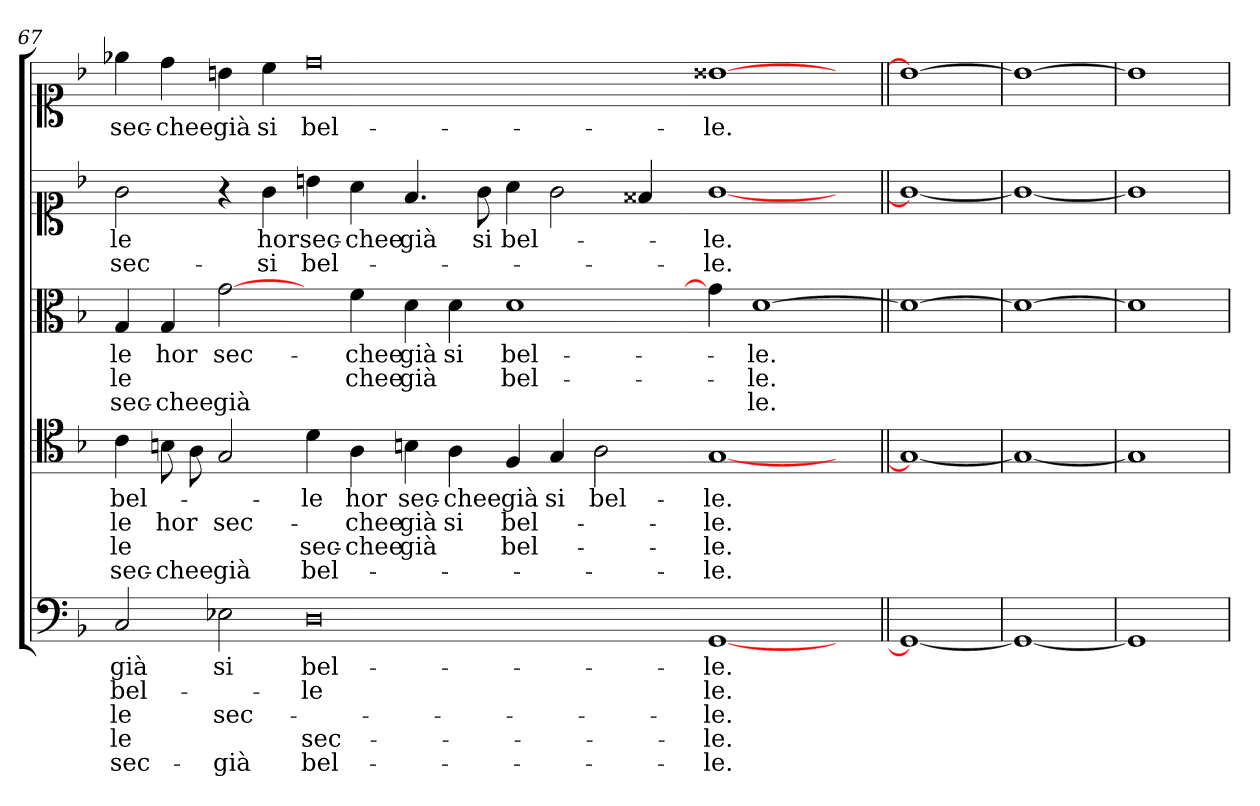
**kern	**text	**text	**text	**text	**text	**kern	**text	**text	**text	**text	**kern	**text	**text	**text	**kern	**text	**text	**kern	**text
*part5	*part5	*part5	*part5	*part5	*part5	*part4	*part4	*part4	*part4	*part4	*part3	*part3	*part3	*part3	*part2	*part2	*part2	*part1	*part1
*staff5	*staff5	*staff5	*staff5	*staff5	*staff5	*staff4	*staff4	*staff4	*staff4	*staff4	*staff3	*staff3	*staff3	*staff3	*staff2	*staff2	*staff2	*staff1	*staff1
*clefF4	*	*	*	*	*	*clefC4	*	*	*	*	*clefC3	*	*	*	*clefC1	*	*	*clefC1	*
*k[b-]	*	*	*	*	*	*k[b-]	*	*	*	*	*k[b-]	*	*	*	*k[b-]	*	*	*k[b-]	*
=67	=67	=67	=67	=67	=67	=67	=67	=67	=67	=67	=67	=67	=67	=67	=67	=67	=67	=67	=67
2C	già	bel-	le	le	sec-	4c	bel-	le	le	sec-	4G	le	le	sec-	2g	le	sec-	4ee-X	sec-
.	.	.	.	.	.	8Bn	.	hor	.	chee	4G	hor	.	chee	.	.	.	4dd	chee
.	.	.	.	.	.	8A	.	.	.	.	.	.	.	.	.	.	.	.	.
2E-X	si	.	sec-	.	già	2G	.	sec-	.	già	[2g	sec-	.	già	4r	.	.	4b	già
.	.	.	.	.	.	.	.	.	.	.	.	.	.	.	4g	hor	si	4cc	si
0D	bel-	le	.	sec-	bel-	4d	le	.	sec-	bel-	4ryy	.	.	.	4b	sec-	bel-	0dd	bel-
.	.	.	.	.	.	4A	hor	chee	chee	.	4f	chee	chee	.	4a	chee	.	.	.
.	.	.	.	.	.	4Bn	sec-	già	già	.	4d	già	già	.	4.f	già	.	.	.
.	.	.	.	.	.	4A	chee	si	.	.	4d	si	.	.	.	.	.	.	.
.	.	.	.	.	.	.	.	.	.	.	.	.	.	.	8g	si	.	.	.
.	.	.	.	.	.	4F	già	bel-	bel-	.	1d	bel-	bel-	.	4a	bel-	.	.	.
.	.	.	.	.	.	4G	si	.	.	.	.	.	.	.	2g	.	.	.	.
.	.	.	.	.	.	2A	bel-	.	.	.	.	.	.	.	.	.	.	.	.
.	.	.	.	.	.	.	.	.	.	.	.	.	.	.	4f##X	.	.	.	.
=70-	=70-	=70-	=70-	=70-	=70-	=70-	=70-	=70-	=70-	=70-	=70-	=70-	=70-	=70-	=70-	=70-	=70-	=70-	=70-
[1GG/	le.	le.	le.	le.	le.	[1G/	le.	le.	le.	le.	4g]	.	.	.	[1g/	le.	le.	[1b##X	le.
.	.	.	.	.	.	.	.	.	.	.	[1d	le.	le.	le.	.	.	.	.	.
4ryy	.	.	.	.	.	4ryy	.	.	.	.	.	.	.	.	4ryy	.	.	4ryy	.
=71||	=71||	=71||	=71||	=71||	=71||	=71||	=71||	=71||	=71||	=71||	=71||	=71||	=71||	=71||	=71||	=71||	=71||	=71||	=71||
1GG/_	.	.	.	.	.	1G/_	.	.	.	.	1d_	.	.	.	1g/_	.	.	1b##_	.
=72	=72	=72	=72	=72	=72	=72	=72	=72	=72	=72	=72	=72	=72	=72	=72	=72	=72	=72	=72
1GG/_	.	.	.	.	.	1G/_	.	.	.	.	1d_	.	.	.	1g/_	.	.	1b##_	.
=73	=73	=73	=73	=73	=73	=73	=73	=73	=73	=73	=73	=73	=73	=73	=73	=73	=73	=73	=73
1GG/]	.	.	.	.	.	1G/]	.	.	.	.	1d]	.	.	.	1g/]	.	.	1b##]	.
=	=	=	=	=	=	=	=	=	=	=	=	=	=	=	=	=	=	=	=
*-	*-	*-	*-	*-	*-	*-	*-	*-	*-	*-	*-	*-	*-	*-	*-	*-	*-	*-	*-
